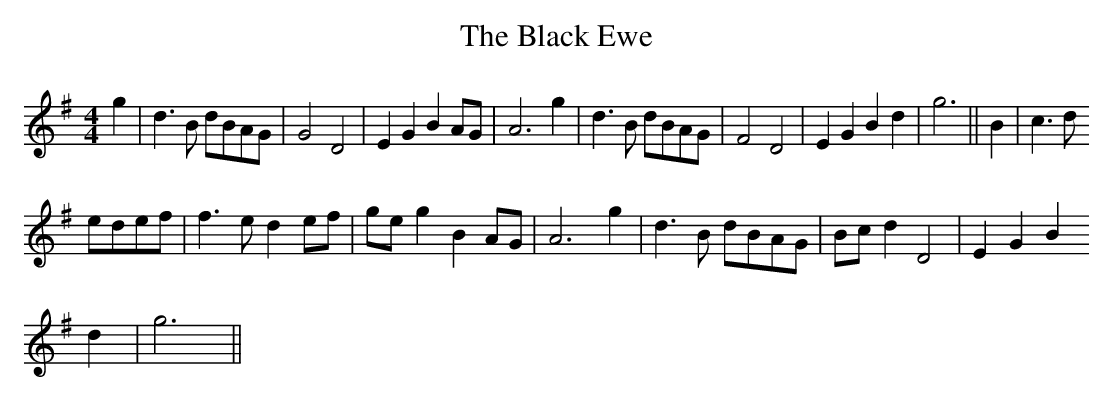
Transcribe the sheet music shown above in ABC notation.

X:1
T:The Black Ewe
M:4/4
L:1/4
K:G Major
g|d>B d/2B/A/G/|G2D2|EGBA/2G/2|A3g|d>B d/2B/2A/2G/2|F2D2|EGBd|g3||B|c>d
e/2d/2e/2f/2|f>ede/2f/2|g/2e/2gBA/2G/|A3g|d>B d/2B/2A/2G/2|B/2c/2dD2|EGB
d|g3||
